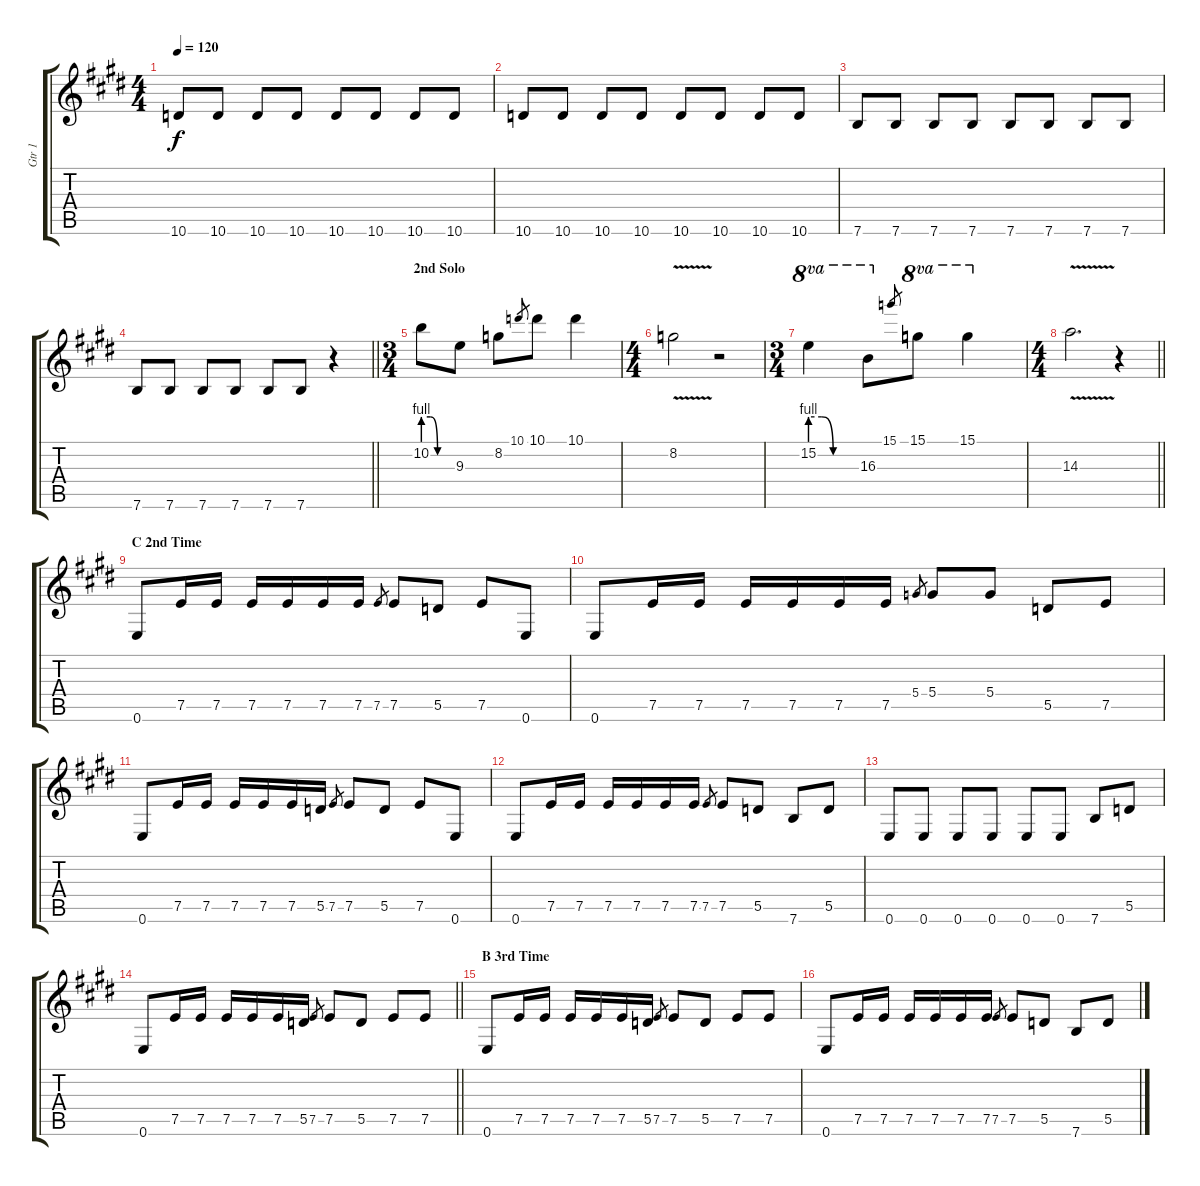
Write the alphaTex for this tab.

\track ("Gtr 1" "Gtr 1") {instrument distortionguitar}
\staff {score tabs}
\tuning (E4 B3 G3 D3 A2 E2) {hide}
\ts (4 4)
\tempo 120
\clef g2
\ks e
10.6.8{dy f} 10.6.8 10.6.8 10.6.8 10.6.8 10.6.8 10.6.8 10.6.8 |
10.6.8 10.6.8 10.6.8 10.6.8 10.6.8 10.6.8 10.6.8 10.6.8 |
7.6.8 7.6.8 7.6.8 7.6.8 7.6.8 7.6.8 7.6.8 7.6.8 |
\barLineRight lightlight
7.6.8 7.6.8 7.6.8 7.6.8 7.6.8 7.6.8 r.4 |
\ts (3 4)
\section ("" "2nd Solo")
10.2{be (custom 0 4 15 4 30 0 60 0)}.8 9.3.8 8.2.8 10.1.8{gr} 10.1.8 10.1.4 |
\ts (4 4)
8.2{v}.2 r.2 |
\ts (3 4)
15.2{be (custom 0 4 15 4 30 0 60 0)}.4{ot 8va} 16.3.8{ot 8va} 15.1.8{gr} 15.1.8{ot 8va} 15.1.4{ot 8va} |
\ts (4 4)
\barLineRight lightlight
14.3{v}.2{d} r.4 |
\section ("" "C 2nd Time")
0.6.8 7.5.16 7.5.16 7.5.16 7.5.16 7.5.16 7.5.16 7.5.8{gr} 7.5.8 5.5.8 7.5.8 0.6.8 |
0.6.8 7.5.16 7.5.16 7.5.16 7.5.16 7.5.16 7.5.16 5.4.8{gr} 5.4.8 5.4.8 5.5.8 7.5.8 |
0.6.8 7.5.16 7.5.16 7.5.16 7.5.16 7.5.16 5.5.16 7.5.8{gr} 7.5.8 5.5.8 7.5.8 0.6.8 |
0.6.8 7.5.16 7.5.16 7.5.16 7.5.16 7.5.16 7.5.16 7.5.8{gr} 7.5.8 5.5.8 7.6.8 5.5.8 |
0.6.8 0.6.8 0.6.8 0.6.8 0.6.8 0.6.8 7.6.8 5.5.8 |
\barLineRight lightlight
0.6.8 7.5.16 7.5.16 7.5.16 7.5.16 7.5.16 5.5.16 7.5.8{gr} 7.5.8 5.5.8 7.5.8 7.5.8 |
\section ("" "B 3rd Time")
0.6.8 7.5.16 7.5.16 7.5.16 7.5.16 7.5.16 5.5.16 7.5.8{gr} 7.5.8 5.5.8 7.5.8 7.5.8 |
0.6.8 7.5.16 7.5.16 7.5.16 7.5.16 7.5.16 7.5.16 7.5.8{gr} 7.5.8 5.5.8 7.6.8 5.5.8
